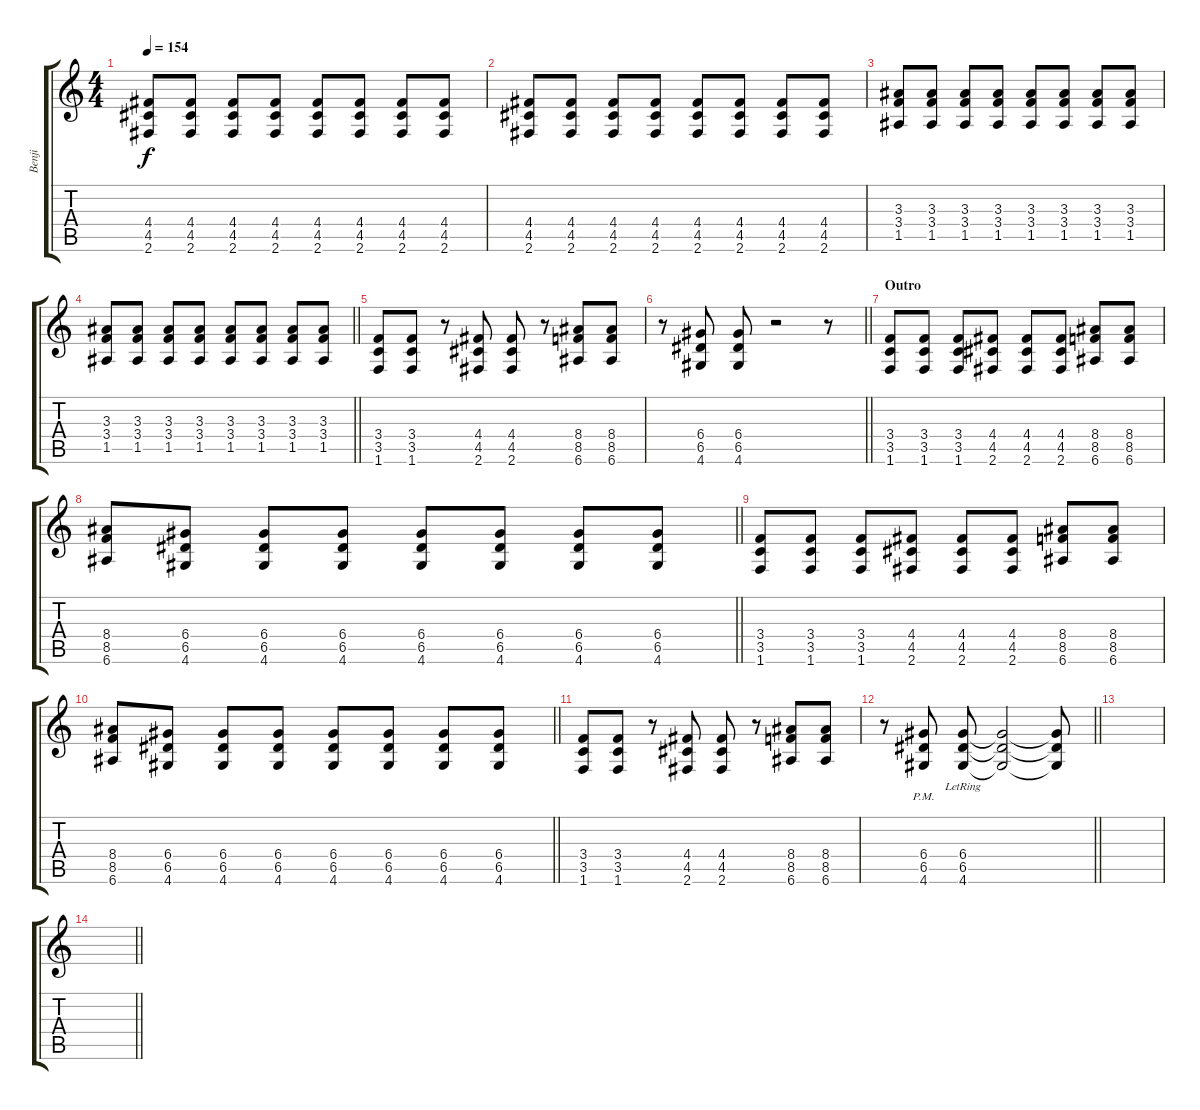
\track ("Benji" "Benji") {instrument distortionguitar}
\staff {score tabs}
\tuning (E4 B3 G3 D3 A2 E2) {hide}
\ts (4 4)
\tempo 154
\clef g2
\ks c
(4.4 4.5 2.6).8{dy f} (4.4 4.5 2.6).8 (4.4 4.5 2.6).8 (4.4 4.5 2.6).8 (4.4 4.5 2.6).8 (4.4 4.5 2.6).8 (4.4 4.5 2.6).8 (4.4 4.5 2.6).8 |
(4.4 4.5 2.6).8 (4.4 4.5 2.6).8 (4.4 4.5 2.6).8 (4.4 4.5 2.6).8 (4.4 4.5 2.6).8 (4.4 4.5 2.6).8 (4.4 4.5 2.6).8 (4.4 4.5 2.6).8 |
(3.3 3.4 1.5).8 (3.3 3.4 1.5).8 (3.3 3.4 1.5).8 (3.3 3.4 1.5).8 (3.3 3.4 1.5).8 (3.3 3.4 1.5).8 (3.3 3.4 1.5).8 (3.3 3.4 1.5).8 |
\barLineRight lightlight
(3.3 3.4 1.5).8 (3.3 3.4 1.5).8 (3.3 3.4 1.5).8 (3.3 3.4 1.5).8 (3.3 3.4 1.5).8 (3.3 3.4 1.5).8 (3.3 3.4 1.5).8 (3.3 3.4 1.5).8 |
(3.4 3.5 1.6).8 (3.4 3.5 1.6).8 r.8 (4.4 4.5 2.6).8 (4.4 4.5 2.6).8 r.8 (8.4 8.5 6.6).8 (8.4 8.5 6.6).8 |
\barLineRight lightlight
r.8 (6.4 6.5 4.6).8 (6.4 6.5 4.6).8 r.2 r.8 |
\section ("" "Outro")
(3.4 3.5 1.6).8 (3.4 3.5 1.6).8 (3.4 3.5 1.6).8 (4.4 4.5 2.6).8 (4.4 4.5 2.6).8 (4.4 4.5 2.6).8 (8.4 8.5 6.6).8 (8.4 8.5 6.6).8 |
\barLineRight lightlight
(8.4 8.5 6.6).8 (6.4 6.5 4.6).8 (6.4 6.5 4.6).8 (6.4 6.5 4.6).8 (6.4 6.5 4.6).8 (6.4 6.5 4.6).8 (6.4 6.5 4.6).8 (6.4 6.5 4.6).8 |
(3.4 3.5 1.6).8 (3.4 3.5 1.6).8 (3.4 3.5 1.6).8 (4.4 4.5 2.6).8 (4.4 4.5 2.6).8 (4.4 4.5 2.6).8 (8.4 8.5 6.6).8 (8.4 8.5 6.6).8 |
\barLineRight lightlight
(8.4 8.5 6.6).8 (6.4 6.5 4.6).8 (6.4 6.5 4.6).8 (6.4 6.5 4.6).8 (6.4 6.5 4.6).8 (6.4 6.5 4.6).8 (6.4 6.5 4.6).8 (6.4 6.5 4.6).8 |
(3.4 3.5 1.6).8 (3.4 3.5 1.6).8 r.8 (4.4 4.5 2.6).8 (4.4 4.5 2.6).8 r.8 (8.4 8.5 6.6).8 (8.4 8.5 6.6).8 |
\barLineRight lightlight
r.8 (6.4{pm} 6.5{pm} 4.6{pm}).8 (6.4{lr} 6.5{lr} 4.6{lr}).8 (6.4{t} 6.5{t} 4.6{t}).2 (6.4{t} 6.5{t} 4.6{t}).8 |
|
\barLineRight lightlight
